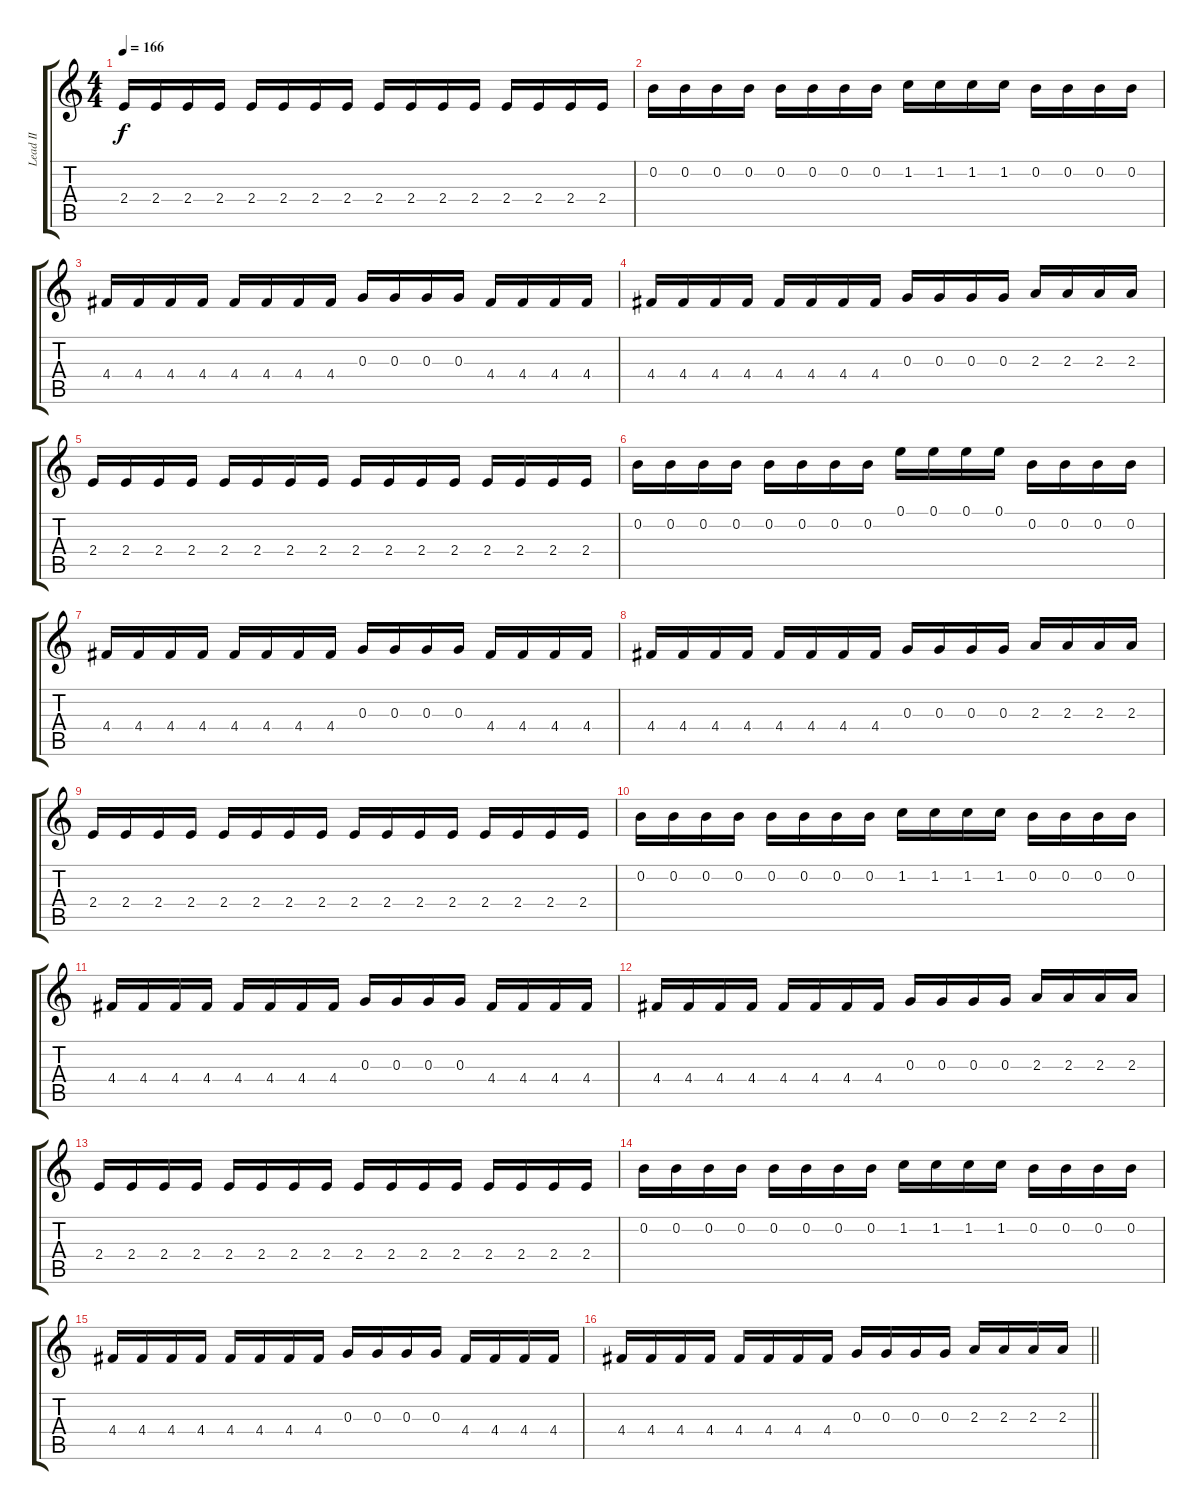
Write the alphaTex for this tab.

\track ("Lead II" "Lead II") {instrument distortionguitar}
\staff {score tabs}
\tuning (E4 B3 G3 D3 A2 E2) {hide}
\ts (4 4)
\tempo 166
\clef g2
\ks c
2.4.16{dy f} 2.4.16 2.4.16 2.4.16 2.4.16 2.4.16 2.4.16 2.4.16 2.4.16 2.4.16 2.4.16 2.4.16 2.4.16 2.4.16 2.4.16 2.4.16 |
0.2.16 0.2.16 0.2.16 0.2.16 0.2.16 0.2.16 0.2.16 0.2.16 1.2.16 1.2.16 1.2.16 1.2.16 0.2.16 0.2.16 0.2.16 0.2.16 |
4.4.16 4.4.16 4.4.16 4.4.16 4.4.16 4.4.16 4.4.16 4.4.16 0.3.16 0.3.16 0.3.16 0.3.16 4.4.16 4.4.16 4.4.16 4.4.16 |
4.4.16 4.4.16 4.4.16 4.4.16 4.4.16 4.4.16 4.4.16 4.4.16 0.3.16 0.3.16 0.3.16 0.3.16 2.3.16 2.3.16 2.3.16 2.3.16 |
2.4.16 2.4.16 2.4.16 2.4.16 2.4.16 2.4.16 2.4.16 2.4.16 2.4.16 2.4.16 2.4.16 2.4.16 2.4.16 2.4.16 2.4.16 2.4.16 |
0.2.16 0.2.16 0.2.16 0.2.16 0.2.16 0.2.16 0.2.16 0.2.16 0.1.16 0.1.16 0.1.16 0.1.16 0.2.16 0.2.16 0.2.16 0.2.16 |
4.4.16 4.4.16 4.4.16 4.4.16 4.4.16 4.4.16 4.4.16 4.4.16 0.3.16 0.3.16 0.3.16 0.3.16 4.4.16 4.4.16 4.4.16 4.4.16 |
4.4.16 4.4.16 4.4.16 4.4.16 4.4.16 4.4.16 4.4.16 4.4.16 0.3.16 0.3.16 0.3.16 0.3.16 2.3.16 2.3.16 2.3.16 2.3.16 |
2.4.16 2.4.16 2.4.16 2.4.16 2.4.16 2.4.16 2.4.16 2.4.16 2.4.16 2.4.16 2.4.16 2.4.16 2.4.16 2.4.16 2.4.16 2.4.16 |
0.2.16 0.2.16 0.2.16 0.2.16 0.2.16 0.2.16 0.2.16 0.2.16 1.2.16 1.2.16 1.2.16 1.2.16 0.2.16 0.2.16 0.2.16 0.2.16 |
4.4.16 4.4.16 4.4.16 4.4.16 4.4.16 4.4.16 4.4.16 4.4.16 0.3.16 0.3.16 0.3.16 0.3.16 4.4.16 4.4.16 4.4.16 4.4.16 |
4.4.16 4.4.16 4.4.16 4.4.16 4.4.16 4.4.16 4.4.16 4.4.16 0.3.16 0.3.16 0.3.16 0.3.16 2.3.16 2.3.16 2.3.16 2.3.16 |
2.4.16 2.4.16 2.4.16 2.4.16 2.4.16 2.4.16 2.4.16 2.4.16 2.4.16 2.4.16 2.4.16 2.4.16 2.4.16 2.4.16 2.4.16 2.4.16 |
0.2.16 0.2.16 0.2.16 0.2.16 0.2.16 0.2.16 0.2.16 0.2.16 1.2.16 1.2.16 1.2.16 1.2.16 0.2.16 0.2.16 0.2.16 0.2.16 |
4.4.16 4.4.16 4.4.16 4.4.16 4.4.16 4.4.16 4.4.16 4.4.16 0.3.16 0.3.16 0.3.16 0.3.16 4.4.16 4.4.16 4.4.16 4.4.16 |
\barLineRight lightlight
4.4.16 4.4.16 4.4.16 4.4.16 4.4.16 4.4.16 4.4.16 4.4.16 0.3.16 0.3.16 0.3.16 0.3.16 2.3.16 2.3.16 2.3.16 2.3.16
